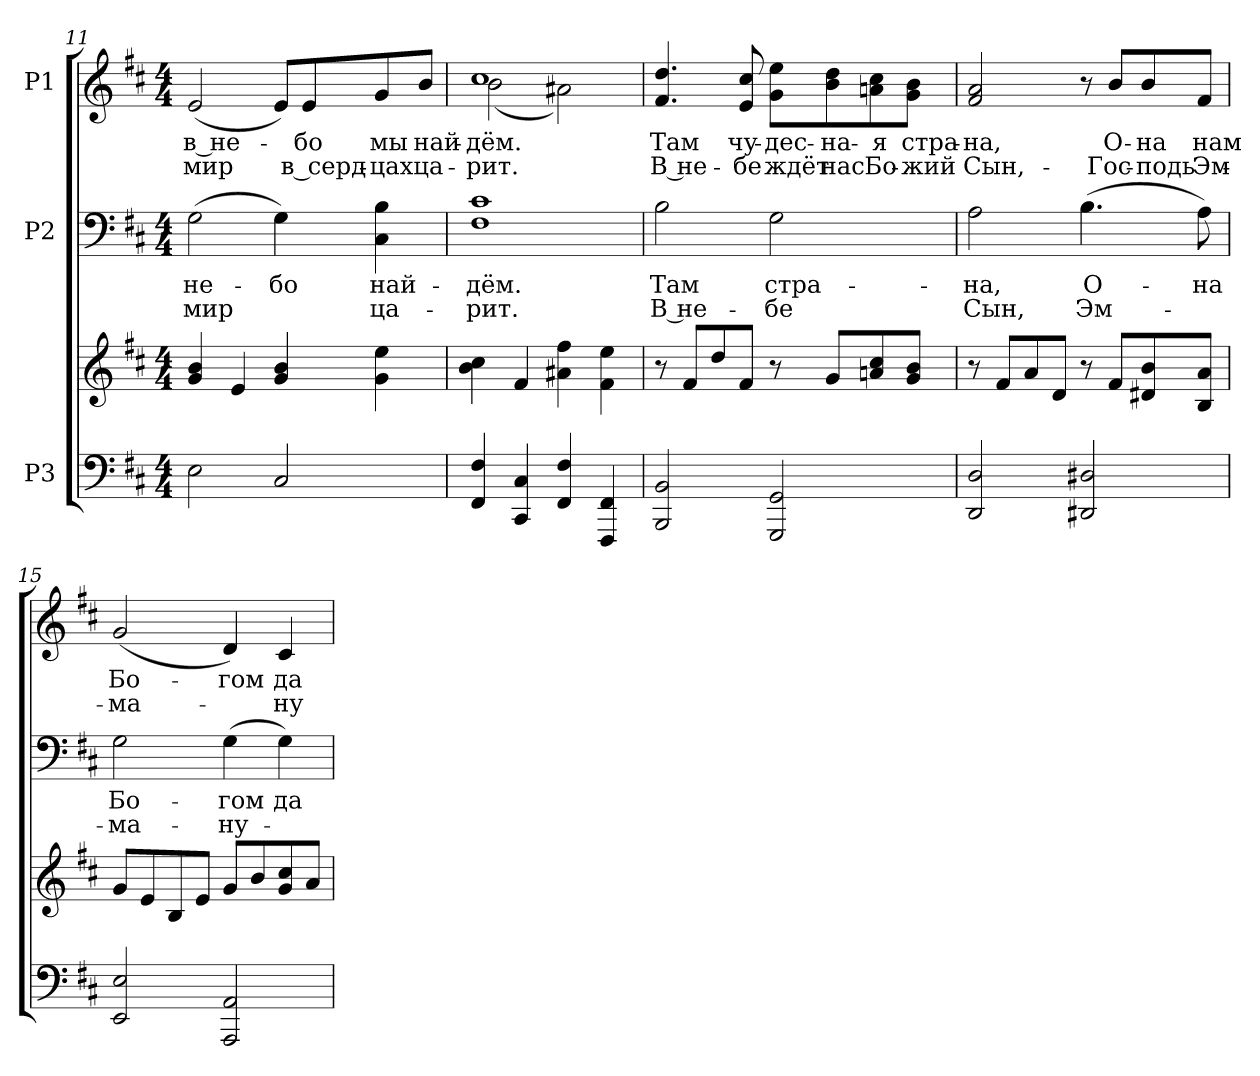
**kern	**kern	**kern	**text	**text	**kern	**text	**text
*part3	*part3	*part2	*part2	*part2	*part1	*part1	*part1
*staff4	*staff3	*staff2	*staff2	*staff2	*staff1	*staff1	*staff1
*I"P3	*	*I"P2	*	*	*I"P1	*	*
!!LO:PB:g=z
*clefF4	*clefG2	*clefF4	*	*	*clefG2	*	*
*k[f#c#]	*k[f#c#]	*k[f#c#]	*	*	*k[f#c#]	*	*
*D:	*D:	*D:	*	*	*D:	*	*
*M4/4	*M4/4	*M4/4	*	*	*M4/4	*	*
=11	=11	=11	=11	=11	=11	=11	=11
!	!	!	!LO:LY:a:color=#000000	!LO:LY:a:color=#000000	!	!	!
!	!	!	!	!	!	!LO:LY:b:color=#000000	!LO:LY:b:color=#000000
2Ei\	4gi/ 4bi	(2Gi\	не-	мир	(2ei/	в не-	мир
.	4ei/	.	.	.	.	.	.
!	!	!	!LO:LY:a:color=#000000	!	!	!	!
2C#i/	4gi/ 4bi	4Gi\)	-бо	.	8ei/L)	.	.
!	!	!	!	!	!	!LO:LY:b:color=#000000	!LO:LY:b:color=#000000
.	.	.	.	.	8ei/	-бо	в серд-
!	!	!	!LO:LY:a:color=#000000	!LO:LY:a:color=#000000	!	!	!
!	!	!	!	!	!	!LO:LY:b:color=#000000	!LO:LY:b:color=#000000
.	4gi\ 4eei	4C#i\ 4Bi	най-	ца-	8gi/	мы	-цах
!	!	!	!	!	!	!LO:LY:b:color=#000000	!LO:LY:b:color=#000000
.	.	.	.	.	8bi/J	най-	ца-
=12	=12	=12	=12	=12	=12	=12	=12
!	!	!	!LO:LY:a:color=#000000	!LO:LY:a:color=#000000	!	!	!
!	!	!	!	!	!	!LO:LY:b:color=#000000	!LO:LY:b:color=#000000
*	*	*	*	*	*^	*	*
4FF#i/ 4F#i	4bi\ 4cc#i	1F#i 1c#i	-дём.	-рит.	1cc#i	(2bi\	-дём.	-рит.
4CC#i/ 4C#i	4f#i/	.	.	.	.	.	.	.
4FF#i/ 4F#i	4a#Xi\ 4ff#i	.	.	.	.	2a#Xi\)	.	.
4FFF#i/ 4FF#i	4f#i\ 4eei	.	.	.	.	.	.	.
*	*	*	*	*	*v	*v	*	*
=13	=13	=13	=13	=13	=13	=13	=13
!	!	!	!LO:LY:a:color=#000000	!LO:LY:a:color=#000000	!	!	!
!	!	!	!	!	!	!LO:LY:b:color=#000000	!LO:LY:b:color=#000000
2BBBi/ 2BBi	8r	2Bi\	Там	В не-	4.f#i/ 4.ddi	Там	В не-
.	8f#i/L	.	.	.	.	.	.
.	8ddi/	.	.	.	.	.	.
!	!	!	!	!	!	!LO:LY:b:color=#000000	!LO:LY:b:color=#000000
.	8f#i/J	.	.	.	8ei/ 8cc#i	чу-	-бе
!	!	!	!LO:LY:a:color=#000000	!LO:LY:a:color=#000000	!	!	!
!	!	!	!	!	!	!LO:LY:b:color=#000000	!LO:LY:b:color=#000000
2GGGi/ 2GGi	8r	2Gi\	стра-	-бе	8gi\ 8eeiL	-дес-	ждёт
!	!	!	!	!	!	!LO:LY:b:color=#000000	!LO:LY:b:color=#000000
.	8gi/L	.	.	.	8bi\ 8ddi	-на-	нас
!	!	!	!	!	!	!LO:LY:b:color=#000000	!LO:LY:b:color=#000000
.	8ani/ 8cc#i	.	.	.	8ani\ 8cc#i	-я	Бо-
!	!	!	!	!	!	!LO:LY:b:color=#000000	!LO:LY:b:color=#000000
.	8gi/ 8biJ	.	.	.	8gi\ 8biJ	стра-	-жий
!!LO:LB:g=z
=14	=14	=14	=14	=14	=14	=14	=14
!	!	!	!LO:LY:a:color=#000000	!LO:LY:a:color=#000000	!	!	!
!	!	!	!	!	!	!LO:LY:b:color=#000000	!LO:LY:b:color=#000000
2DDi/ 2Di	8r	2Ai\	-на,	Сын,	2f#i/ 2ai	-на,	Сын,-
.	8f#i/L	.	.	.	.	.	.
.	8ai/	.	.	.	.	.	.
.	8di/J	.	.	.	.	.	.
!	!	!	!LO:LY:a:color=#000000	!LO:LY:a:color=#000000	!	!	!
2DD#Xi/ 2D#Xi	8r	(4.Bi\	О-	Эм-	8r	.	.
!	!	!	!	!	!	!LO:LY:b:color=#000000	!LO:LY:b:color=#000000
.	8f#i/L	.	.	.	8bi/L	О-	-Гос-
!	!	!	!	!	!	!LO:LY:b:color=#000000	!LO:LY:b:color=#000000
.	8d#Xi/ 8bi	.	.	.	8bi/	-на	-подь
!	!	!	!LO:LY:a:color=#000000	!	!	!	!
!	!	!	!	!	!	!LO:LY:b:color=#000000	!LO:LY:b:color=#000000
.	8Bi/ 8aiJ	8Ai\)	-на	.	8f#i/J	нам	Эм-
=15	=15	=15	=15	=15	=15	=15	=15
!	!	!	!LO:LY:a:color=#000000	!LO:LY:a:color=#000000	!	!	!
!	!	!	!	!	!	!LO:LY:b:color=#000000	!LO:LY:b:color=#000000
2EEi/ 2Ei	8gi/L	2Gi\	Бо-	-ма-	(2gi/	Бо-	-ма-
.	8ei/	.	.	.	.	.	.
.	8Bi/	.	.	.	.	.	.
.	8ei/J	.	.	.	.	.	.
!	!	!	!LO:LY:a:color=#000000	!LO:LY:a:color=#000000	!	!	!
!	!	!	!	!	!	!LO:LY:b:color=#000000	!
2AAAi/ 2AAi	8gi/L	(4Gi\	-гом	-ну-	4di/)	-гом	.
.	8bi/	.	.	.	.	.	.
!	!	!	!LO:LY:a:color=#000000	!	!	!	!
!	!	!	!	!	!	!LO:LY:b:color=#000000	!LO:LY:b:color=#000000
.	8gi/ 8cc#i	4Gi\)	да-	.	4c#i/	да-	-ну-
.	8ai/J	.	.	.	.	.	.
=	=	=	=	=	=	=	=
*-	*-	*-	*-	*-	*-	*-	*-
